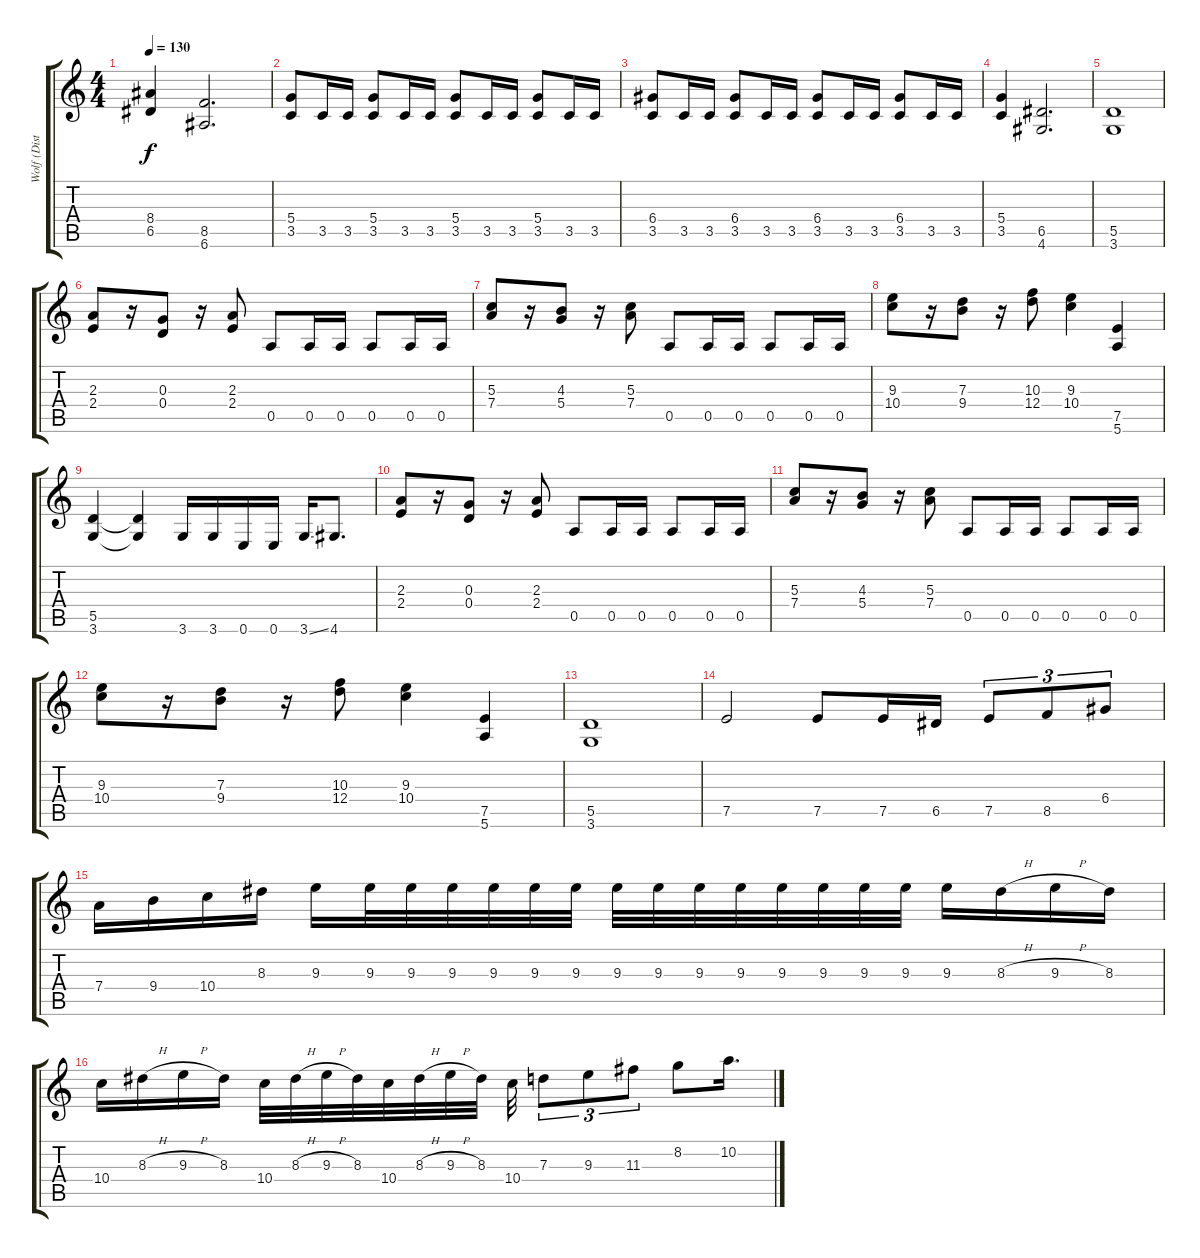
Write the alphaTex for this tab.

\track ("Wolf (Distortion Guitar)" "Wolf (Dist") {instrument distortionguitar}
\staff {score tabs}
\tuning (E4 B3 G3 D3 A2 E2) {hide}
\ts (4 4)
\tempo 130
\clef g2
\ks c
(8.4 6.5).4{dy f} (8.5 6.6).2{d} |
(5.4 3.5).8 3.5.16 3.5.16 (5.4 3.5).8 3.5.16 3.5.16 (5.4 3.5).8 3.5.16 3.5.16 (5.4 3.5).8 3.5.16 3.5.16 |
(6.4 3.5).8 3.5.16 3.5.16 (6.4 3.5).8 3.5.16 3.5.16 (6.4 3.5).8 3.5.16 3.5.16 (6.4 3.5).8 3.5.16 3.5.16 |
(5.4 3.5).4 (6.5 4.6).2{d} |
(5.5 3.6).1 |
(2.3 2.4).8 r.16 (0.3 0.4).8 r.16 (2.3 2.4).8 0.5.8 0.5.16 0.5.16 0.5.8 0.5.16 0.5.16 |
(5.3 7.4).8 r.16 (4.3 5.4).8 r.16 (5.3 7.4).8 0.5.8 0.5.16 0.5.16 0.5.8 0.5.16 0.5.16 |
(9.3 10.4).8 r.16 (7.3 9.4).8 r.16 (10.3 12.4).8 (9.3 10.4).4 (7.5 5.6).4 |
(5.5 3.6).4 (5.5{t} 3.6{t}).4 3.6.16 3.6.16 0.6.16 0.6.16 3.6{ss}.16 4.6.8{d} |
(2.3 2.4).8 r.16 (0.3 0.4).8 r.16 (2.3 2.4).8 0.5.8 0.5.16 0.5.16 0.5.8 0.5.16 0.5.16 |
(5.3 7.4).8 r.16 (4.3 5.4).8 r.16 (5.3 7.4).8 0.5.8 0.5.16 0.5.16 0.5.8 0.5.16 0.5.16 |
(9.3 10.4).8 r.16 (7.3 9.4).8 r.16 (10.3 12.4).8 (9.3 10.4).4 (7.5 5.6).4 |
(5.5 3.6).1 |
7.5.2 7.5.8 7.5.16 6.5.16 7.5.8{tu (3 2)} 8.5.8{tu (3 2)} 6.4.8{tu (3 2)} |
7.4.16 9.4.16 10.4.16 8.3.16 9.3.16 9.3.32 9.3.32 9.3.32 9.3.32 9.3.32 9.3.32 9.3.32 9.3.32 9.3.32 9.3.32 9.3.32 9.3.32 9.3.32 9.3.32 9.3.16 8.3{h}.16 9.3{h}.16 8.3.16 |
10.4.16 8.3{h}.16 9.3{h}.16 8.3.16 10.4.32 8.3{h}.32 9.3{h}.32 8.3.32 10.4.32 8.3{h}.32 9.3{h}.32 8.3.32 10.4.32 7.3.8{tu (3 2)} 9.3.8{tu (3 2)} 11.3.8{tu (3 2)} 8.2.8 10.2.16{d}
